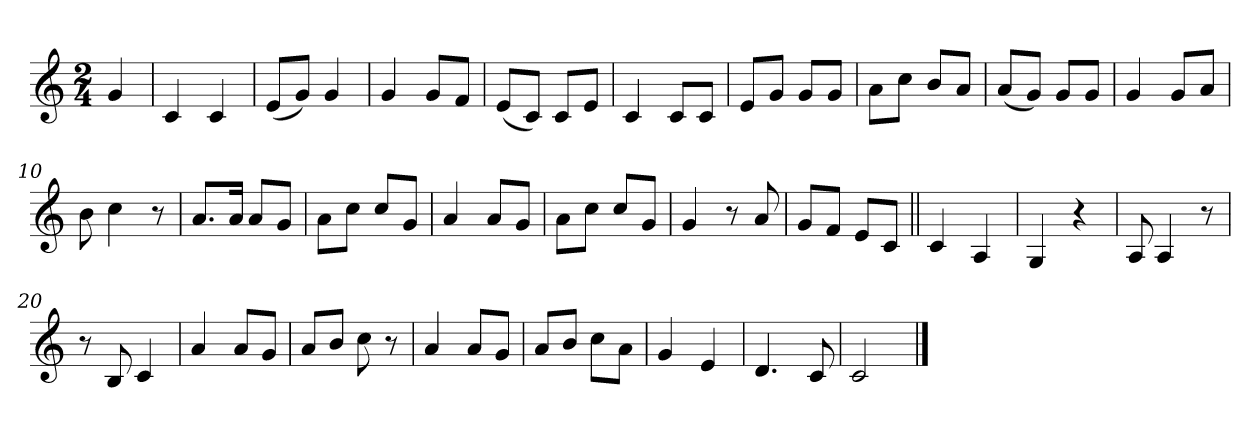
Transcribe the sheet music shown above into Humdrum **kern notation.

**kern
*part1
*staff1
*clefG2
*k[]
*C:
*M2/4
*MM110
=
4g
=1
4c
4c
=2
(8e/L
8g/J)
4g
=3
4g
8g/L
8f/J
=4
(8e/L
8c/J)
8c/L
8e/J
=5
4c
8c/L
8c/J
=6
8e/L
8g/J
8g/L
8g/J
=7
8a\L
8cc\J
8b/L
8a/J
=8
(8a/L
8g/J)
8g/L
8g/J
=9
4g
8g/L
8a/J
=10
8b
4cc
8r
=11
8.a/L
16a/Jk
8a/L
8g/J
=12
8a\L
8cc\J
8cc/L
8g/J
=13
4a
8a/L
8g/J
=14
8a\L
8cc\J
8cc/L
8g/J
=15
4g
8r
8a
=16
8g/L
8f/J
8e/L
8c/J
=17||
4c
4A
=18
4G
4r
=19
8A
4A
8r
=20
8r
8B
4c
=21
4a
8a/L
8g/J
=22
8a/L
8b/J
8cc
8r
=23
4a
8a/L
8g/J
=24
8a/L
8b/J
8cc\L
8a\J
=25
4g
4e
=26
4.d
8c
=27
2c
==
*-
